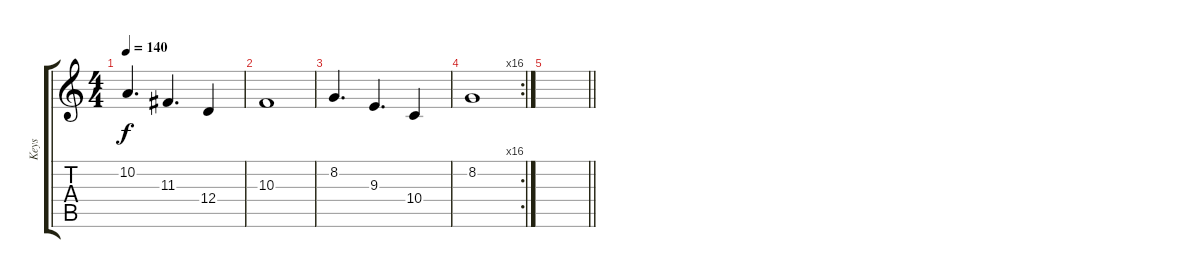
\track ("Keys" "Keys") {instrument pad3polysynth}
\staff {score tabs}
\tuning (E4 B3 G3 D3 A2 E2) {hide}
\ts (4 4)
\tempo 140
\clef g2
\ks c
10.2.4{d dy f} 11.3.4{d} 12.4.4 |
10.3.1 |
8.2.4{d} 9.3.4{d} 10.4.4 |
\rc 16
8.2.1 |
\barLineRight lightlight
